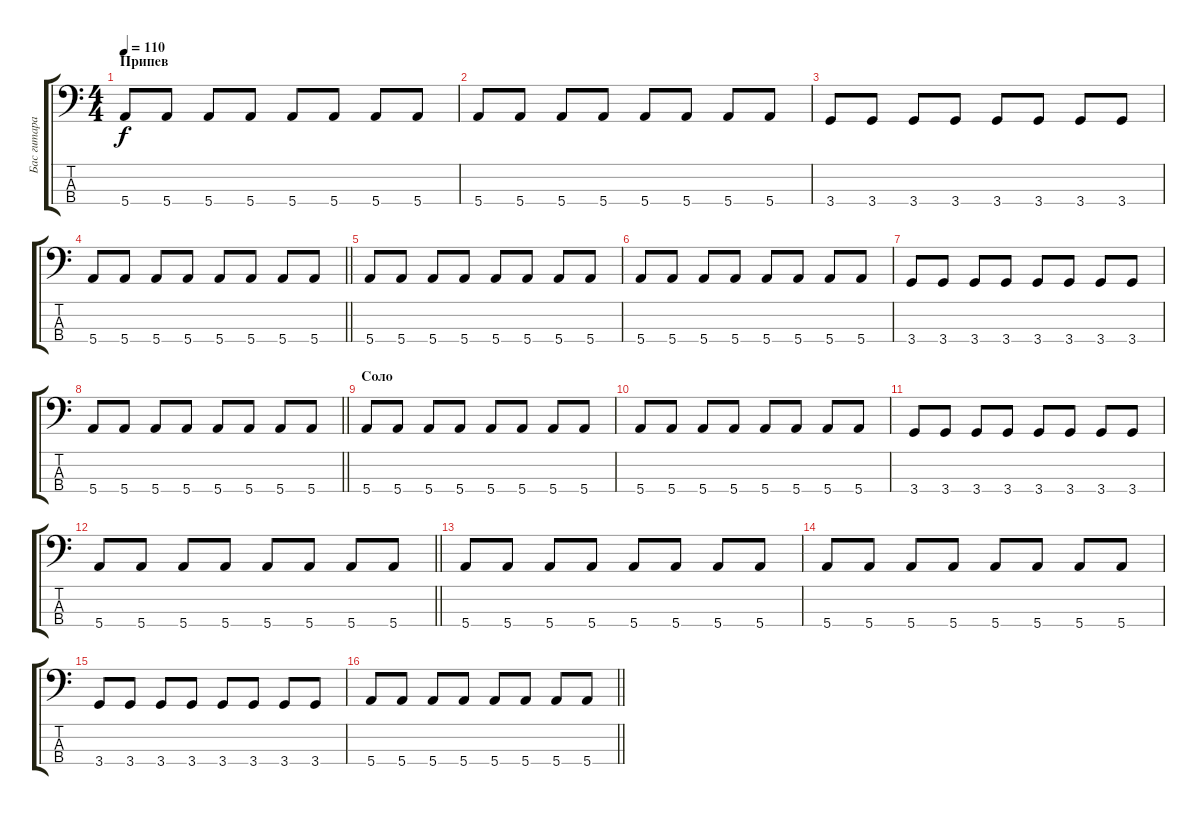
\track ("Бас гитара" "Бас гитара") {instrument electricbasspick}
\staff {score tabs}
\tuning (G2 D2 A1 E1) {hide}
\ts (4 4)
\section ("" "Припев")
\tempo 110
\clef f4
\ks c
5.4.8{dy f} 5.4.8 5.4.8 5.4.8 5.4.8 5.4.8 5.4.8 5.4.8 |
5.4.8 5.4.8 5.4.8 5.4.8 5.4.8 5.4.8 5.4.8 5.4.8 |
3.4.8 3.4.8 3.4.8 3.4.8 3.4.8 3.4.8 3.4.8 3.4.8 |
\barLineRight lightlight
5.4.8 5.4.8 5.4.8 5.4.8 5.4.8 5.4.8 5.4.8 5.4.8 |
5.4.8 5.4.8 5.4.8 5.4.8 5.4.8 5.4.8 5.4.8 5.4.8 |
5.4.8 5.4.8 5.4.8 5.4.8 5.4.8 5.4.8 5.4.8 5.4.8 |
3.4.8 3.4.8 3.4.8 3.4.8 3.4.8 3.4.8 3.4.8 3.4.8 |
\barLineRight lightlight
5.4.8 5.4.8 5.4.8 5.4.8 5.4.8 5.4.8 5.4.8 5.4.8 |
\section ("" "Соло")
5.4.8 5.4.8 5.4.8 5.4.8 5.4.8 5.4.8 5.4.8 5.4.8 |
5.4.8 5.4.8 5.4.8 5.4.8 5.4.8 5.4.8 5.4.8 5.4.8 |
3.4.8 3.4.8 3.4.8 3.4.8 3.4.8 3.4.8 3.4.8 3.4.8 |
\barLineRight lightlight
5.4.8 5.4.8 5.4.8 5.4.8 5.4.8 5.4.8 5.4.8 5.4.8 |
5.4.8 5.4.8 5.4.8 5.4.8 5.4.8 5.4.8 5.4.8 5.4.8 |
5.4.8 5.4.8 5.4.8 5.4.8 5.4.8 5.4.8 5.4.8 5.4.8 |
3.4.8 3.4.8 3.4.8 3.4.8 3.4.8 3.4.8 3.4.8 3.4.8 |
\barLineRight lightlight
5.4.8 5.4.8 5.4.8 5.4.8 5.4.8 5.4.8 5.4.8 5.4.8
